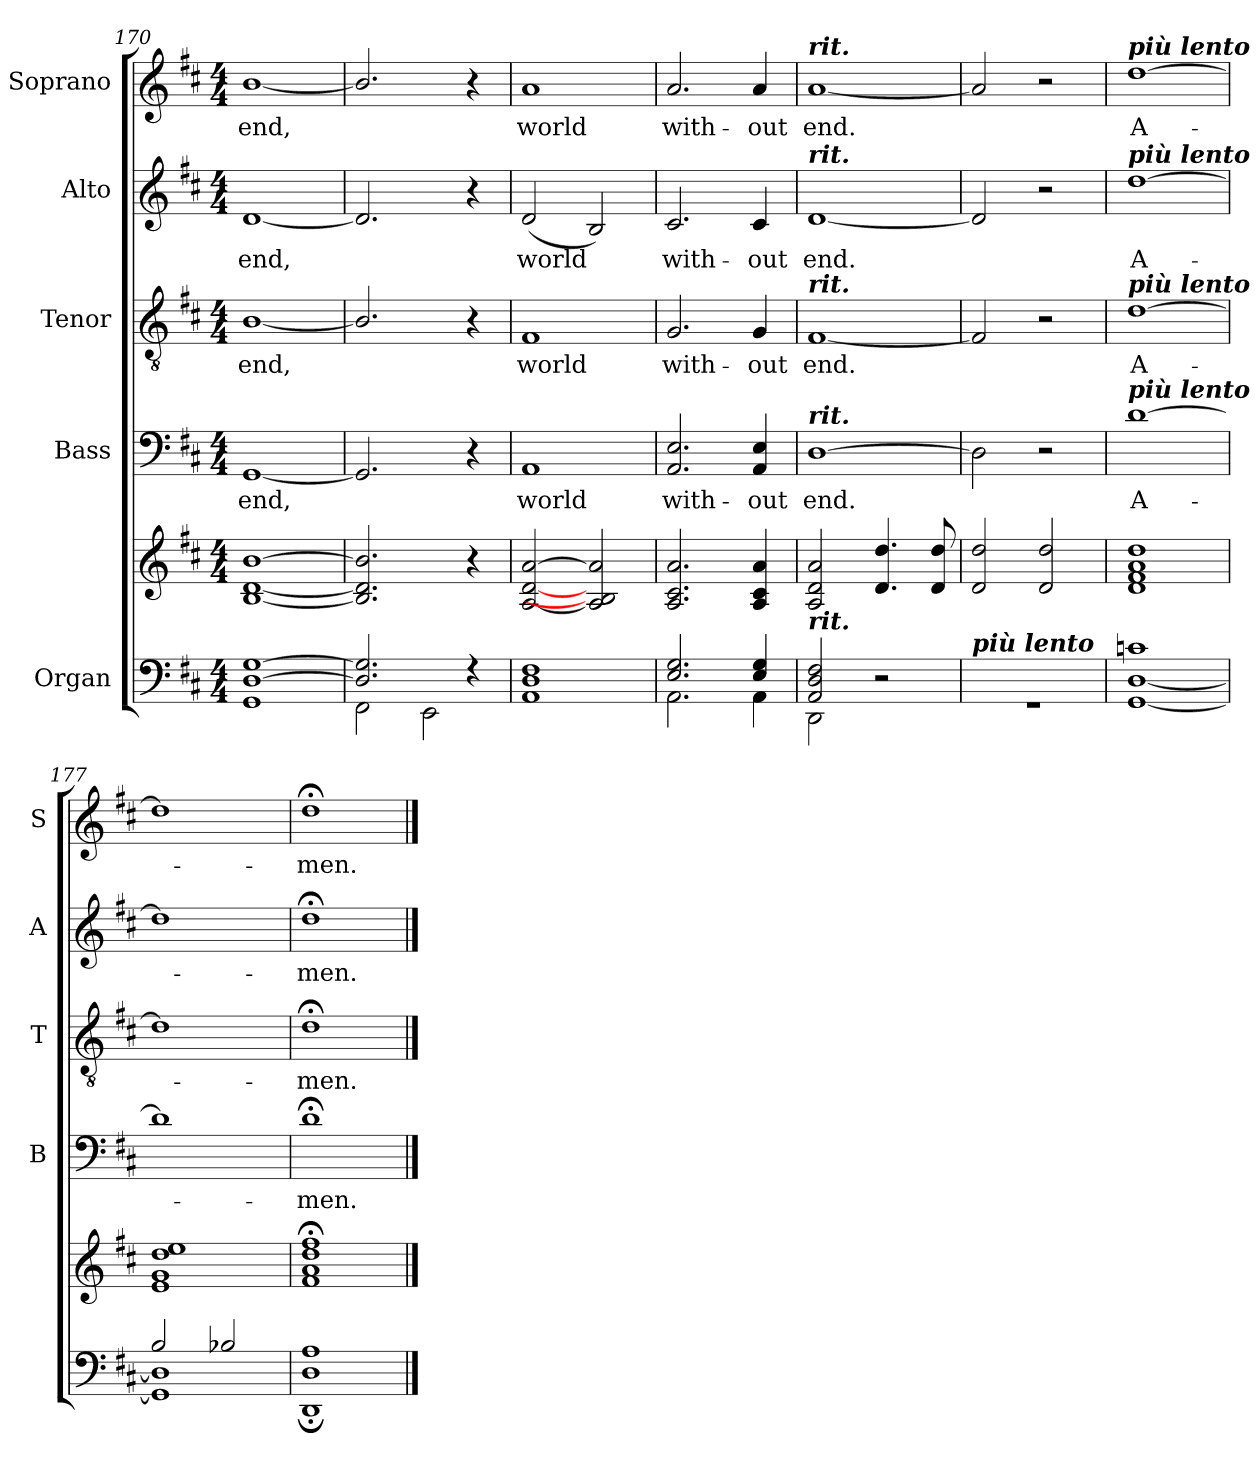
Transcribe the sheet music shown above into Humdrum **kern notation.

**kern	**kern	**kern	**text	**kern	**text	**kern	**text	**kern	**text
*part5	*part5	*part4	*part4	*part3	*part3	*part2	*part2	*part1	*part1
*staff6	*staff5	*staff4	*staff4	*staff3	*staff3	*staff2	*staff2	*staff1	*staff1
*I"Organ	*	*I"Bass	*	*I"Tenor	*	*I"Alto	*	*I"Soprano	*
*	*	*I'B	*	*I'T	*	*I'A	*	*I'S	*
!!LO:LB:g=z
*clefF4	*clefG2	*clefF4	*	*clefGv2	*	*clefG2	*	*clefG2	*
*k[f#c#]	*k[f#c#]	*k[f#c#]	*	*k[f#c#]	*	*k[f#c#]	*	*k[f#c#]	*
*D:	*D:	*D:	*	*D:	*	*D:	*	*D:	*
*M4/4	*M4/4	*M4/4	*	*M4/4	*	*M4/4	*	*M4/4	*
=170	=170	=170	=170	=170	=170	=170	=170	=170	=170
*^	*	*	*	*	*	*	*	*	*
!	!	!	!	!LO:LY:b	!	!LO:LY:b	!	!LO:LY:b	!	!LO:LY:b
[1D/ [1G/	1GG\	[1B [1d [1b	[1GG/	end,	[1B/	end,	[1d	end,	[1b/	end,
=171	=171	=171	=171	=171	=171	=171	=171	=171	=171	=171
2.D/] 2.G/]	2FF#\	2.B] 2.d] 2.b]	2.GG/]	.	2.B/]	.	2.d]	.	2.b/]	.
.	2EE\	.	.	.	.	.	.	.	.	.
4r	.	4r	4r	.	4r	.	4r	.	4r	.
=172	=172	=172	=172	=172	=172	=172	=172	=172	=172	=172
!	!	!	!	!LO:LY:b	!	!LO:LY:b	!	!LO:LY:b	!	!LO:LY:b
1D/ 1F#/	1AA\	[2A [2d [2a	1AA	world	1F#	world	(<2d	world	1a	world
.	.	2A] 2B] 2a]	.	.	.	.	2B)	.	.	.
=173	=173	=173	=173	=173	=173	=173	=173	=173	=173	=173
!	!	!	!	!LO:LY:b	!	!LO:LY:b	!	!LO:LY:b	!	!LO:LY:b
2.E/ 2.G/	2.AA\	2.A 2.c# 2.a	2.AA 2.E	with-	2.G	with-	2.c#	with-	2.a	with-
!	!	!	!	!LO:LY:b	!	!LO:LY:b	!	!LO:LY:b	!	!LO:LY:b
4E/ 4G/	4AA\	4A 4c# 4a	4AA 4E	-out	4G	-out	4c#	-out	4a	-out
=174	=174	=174	=174	=174	=174	=174	=174	=174	=174	=174
!	!	!	!	!	!	!	!	!	!LO:TX:a:Bi:t=rit.	!
!	!	!	!	!	!	!	!LO:TX:a:Bi:t=rit.	!	!	!
!	!	!	!	!	!LO:TX:a:Bi:t=rit.	!	!	!	!	!
!	!	!	!LO:TX:a:Bi:t=rit.	!	!	!	!	!	!	!
!LO:TX:a:Bi:t=rit.	!	!	!	!	!	!	!	!	!	!
!	!	!	!	!LO:LY:b	!	!LO:LY:b	!	!LO:LY:b	!	!LO:LY:b
2AA/ 2D/ 2F#/	2DD\	2A 2d 2a	[1D	end.	[1F#	end.	[1d	end.	[1a	end.
2ryy	2r	4.d 4.dd	.	.	.	.	.	.	.	.
.	.	8d 8dd	.	.	.	.	.	.	.	.
=175	=175	=175	=175	=175	=175	=175	=175	=175	=175	=175
!LO:TX:a:Bi:t=più lento	!	!	!	!	!	!	!	!	!	!
1ryy	1r	2d 2dd	2D]	.	2F#]	.	2d]	.	2a]	.
.	.	2d 2dd	2r	.	2r	.	2r	.	2r	.
=176	=176	=176	=176	=176	=176	=176	=176	=176	=176	=176
!	!	!	!	!	!	!	!	!	!LO:TX:a:Bi:t=più lento	!
!	!	!	!	!	!	!	!LO:TX:a:Bi:t=più lento	!	!	!
!	!	!	!	!	!LO:TX:a:Bi:t=più lento	!	!	!	!	!
!	!	!	!LO:TX:a:Bi:t=più lento	!	!	!	!	!	!	!
!	!	!	!	!LO:LY:b	!	!LO:LY:b	!	!LO:LY:b	!	!LO:LY:b
1cn/	[1GG\ [1D\	1d 1f# 1a 1dd	[1d	A-	[1d	A-	[1dd	A-	[1dd	A-
=177	=177	=177	=177	=177	=177	=177	=177	=177	=177	=177
2B/	1GG\] 1D\]	1e 1g 1dd 1ee	1d]	.	1d]	.	1dd]	.	1dd]	.
2B-X/	.	.	.	.	.	.	.	.	.	.
=178	=178	=178	=178	=178	=178	=178	=178	=178	=178	=178
!	!	!	!	!LO:LY:b	!	!LO:LY:b	!	!LO:LY:b	!	!LO:LY:b
1D/ 1A/	1DD;\	1f#;< 1a;< 1dd;< 1ff#;<	1d;<	men.	1d;<	men.	1dd;<	men.	1dd;<	men.
*v	*v	*	*	*	*	*	*	*	*	*
==	==	==	==	==	==	==	==	==	==
*-	*-	*-	*-	*-	*-	*-	*-	*-	*-
